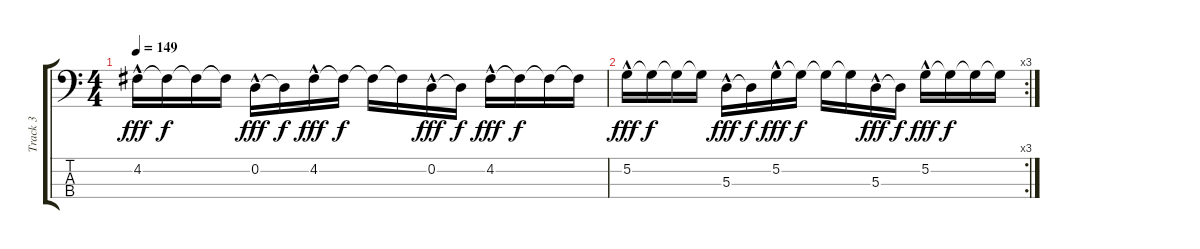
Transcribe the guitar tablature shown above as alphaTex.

\track ("Track 3" "Track 3") {instrument electricbassfinger}
\staff {score tabs}
\tuning (G2 D2 A1 E1) {hide}
\ts (4 4)
\tempo 149
\clef f4
\ks c
4.2{hac}.16{dy fff} 4.2{t}.16{dy f} 4.2{t}.16 4.2{t}.16 0.2{hac}.16{dy fff} 0.2{t}.16{dy f} 4.2{hac}.16{dy fff} 4.2{t}.16{dy f} 4.2{t}.16 4.2{t}.16 0.2{hac}.16{dy fff} 0.2{t}.16{dy f} 4.2{hac}.16{dy fff} 4.2{t}.16{dy f} 4.2{t}.16 4.2{t}.16 |
\rc 3
5.2{hac}.16{dy fff} 5.2{t}.16{dy f} 5.2{t}.16 5.2{t}.16 5.3{hac}.16{dy fff} 5.3{t}.16{dy f} 5.2{hac}.16{dy fff} 5.2{t}.16{dy f} 5.2{t}.16 5.2{t}.16 5.3{hac}.16{dy fff} 5.3{t}.16{dy f} 5.2{hac}.16{dy fff} 5.2{t}.16{dy f} 5.2{t}.16 5.2{t}.16
